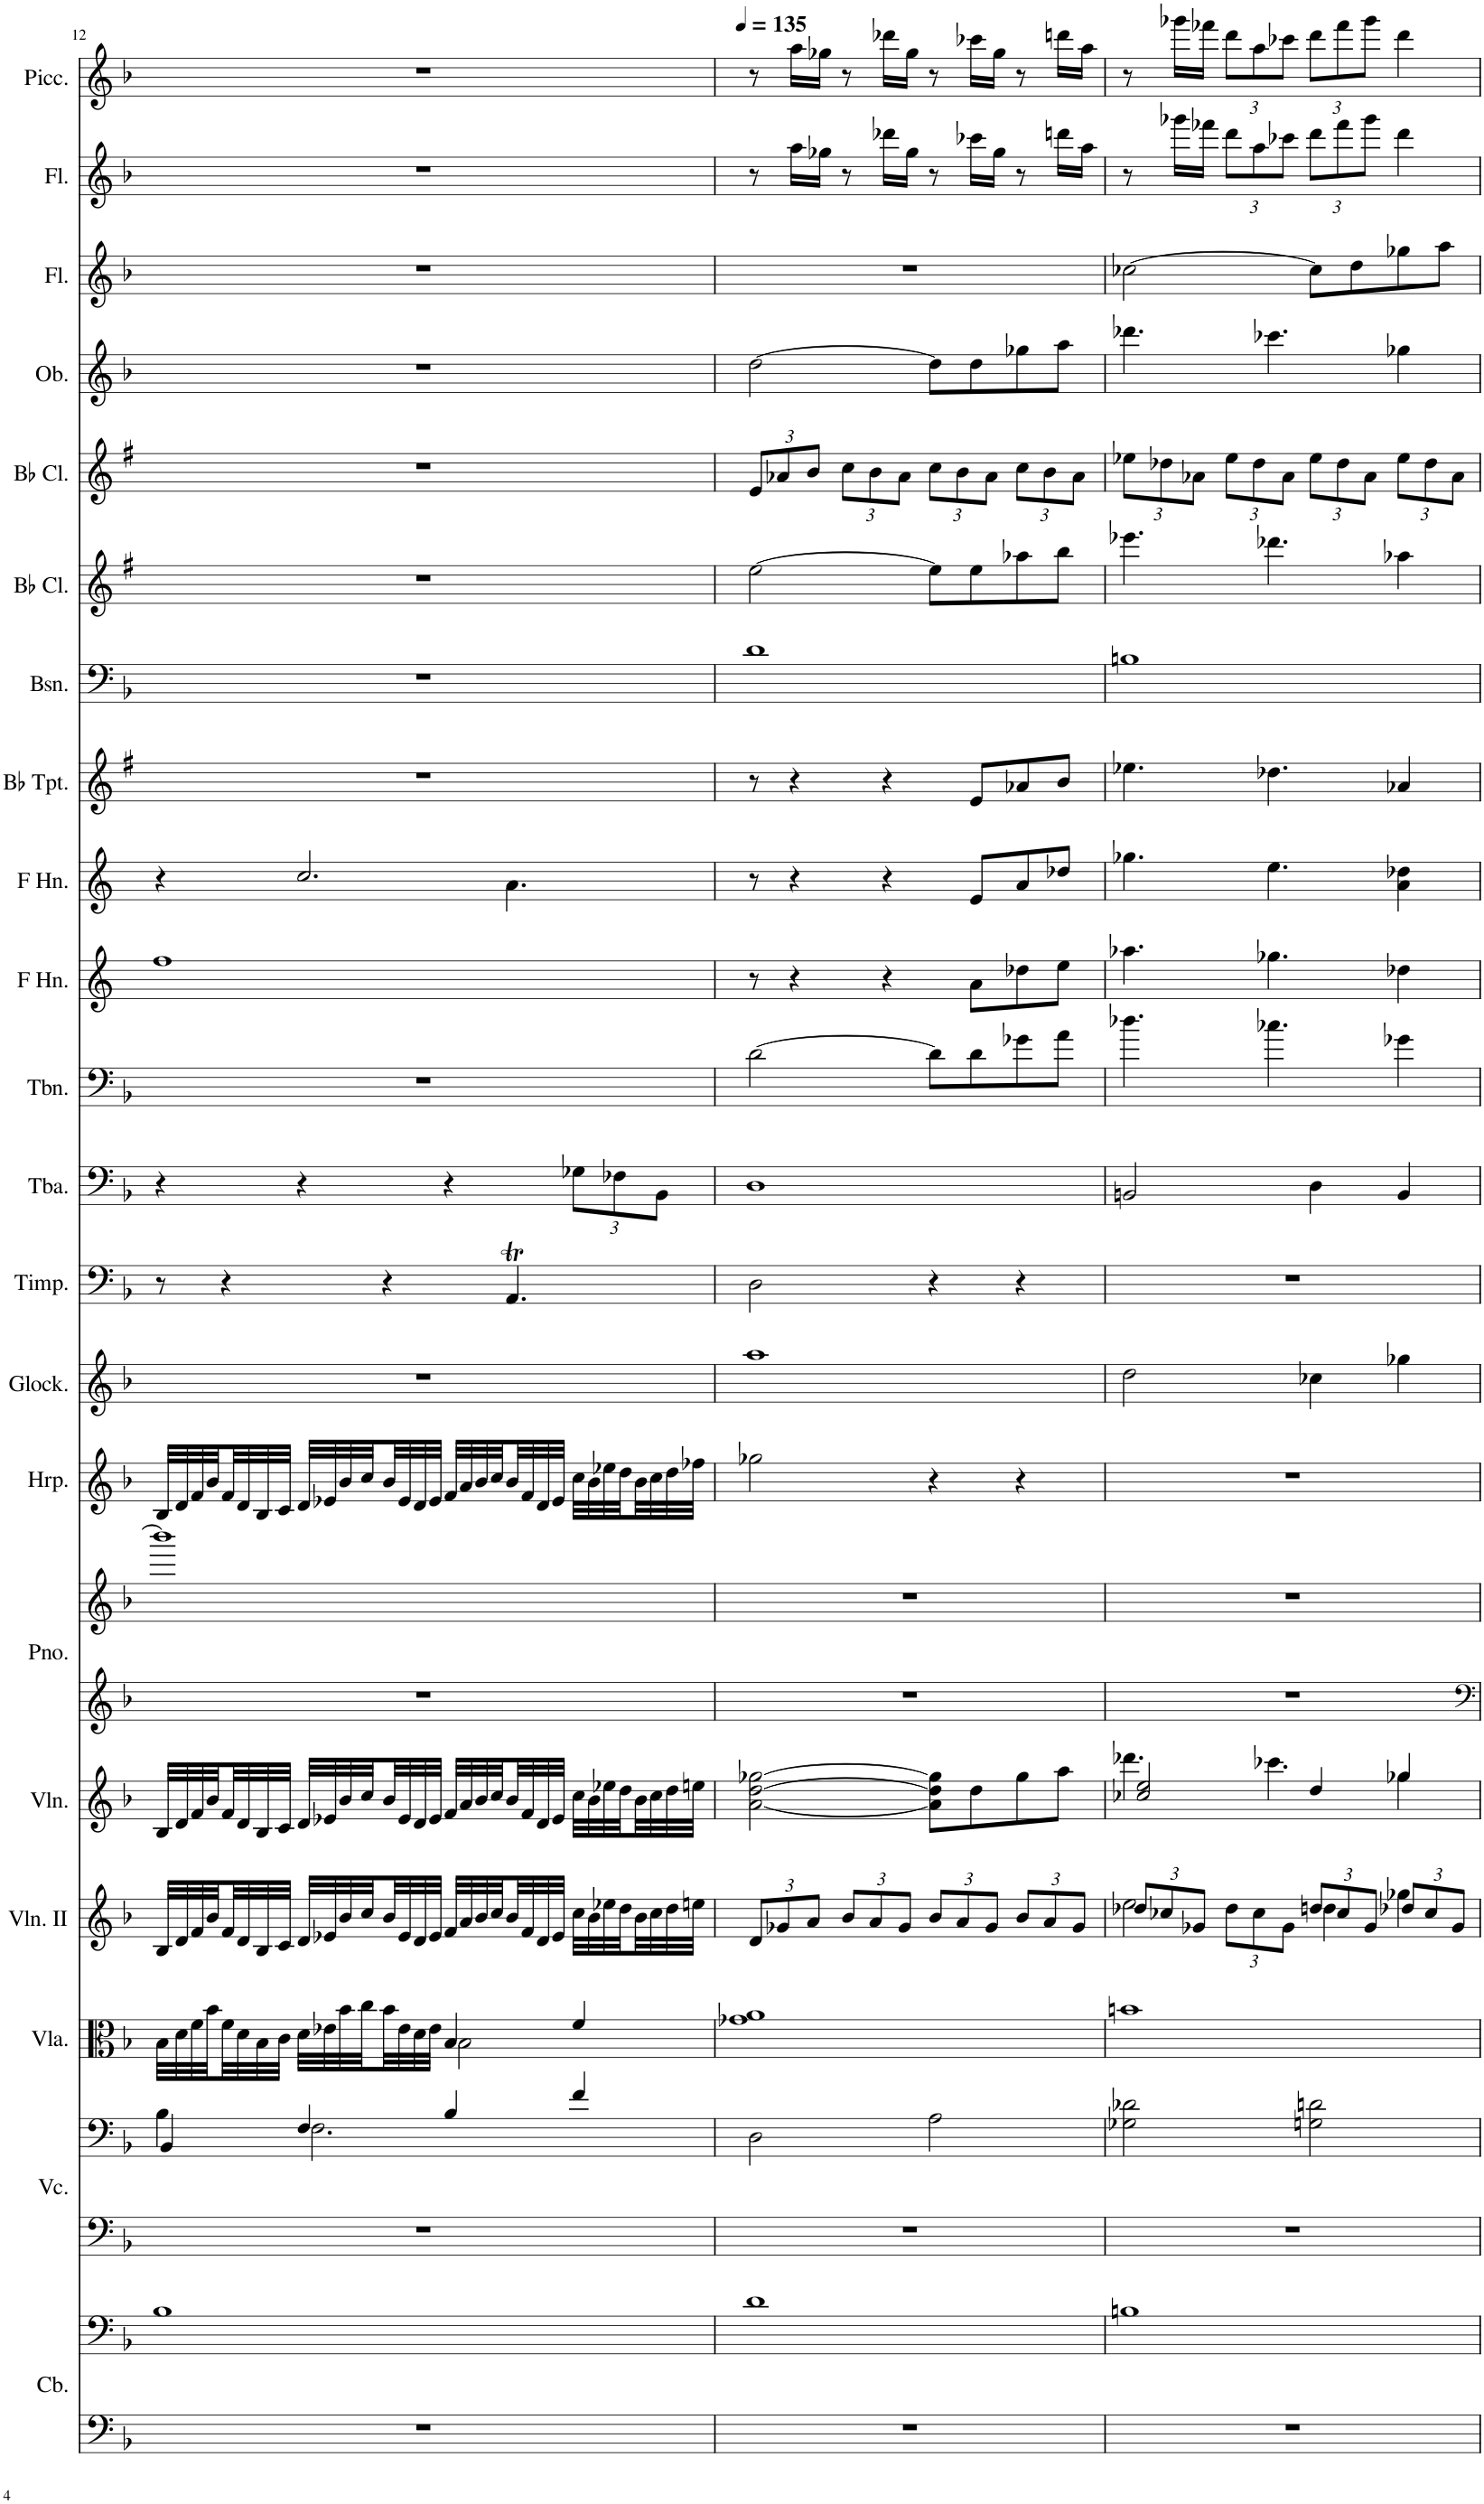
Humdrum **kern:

**kern	**kern	**kern	**kern	**kern	**kern	**kern	**kern	**kern	**kern	**kern	**kern	**kern	**kern	**kern	**kern	**kern	**kern	**kern	**kern	**kern	**kern	**kern	**kern
*part21	*part21	*part20	*part20	*part19	*part18	*part17	*part16	*part16	*part15	*part14	*part13	*part12	*part11	*part10	*part9	*part8	*part7	*part6	*part5	*part4	*part3	*part2	*part1
*staff24	*staff23	*staff22	*staff21	*staff20	*staff19	*staff18	*staff17	*staff16	*staff15	*staff14	*staff13	*staff12	*staff11	*staff10	*staff9	*staff8	*staff7	*staff6	*staff5	*staff4	*staff3	*staff2	*staff1
*I"Contrabass	*	*I"Violoncello	*	*I"Viola	*I"Violin II	*I"Violin	*I"Piano	*	*I"Harp	*I"Glockenspiel	*I"Timpani	*I"Tuba	*I"Trombone	*I"Horn in F	*I"Horn in F	*I"Bb Trumpet	*I"Bassoon	*I"Bb Clarinet	*I"Bb Clarinet	*I"Oboe	*I"Flute	*I"Flute	*I"Piccolo
*I'Cb.	*	*I'Vc.	*	*I'Vla.	*I'Vln. II	*I'Vln.	*I'Pno.	*	*I'Hrp.	*I'Glock.	*I'Timp.	*I'Tba.	*I'Tbn.	*	*	*I'Bb Tpt.	*I'Bsn.	*I'Bb Cl.	*I'Bb Cl.	*I'Ob.	*I'Fl.	*I'Fl.	*I'Picc.
!!LO:PB:g=z
*clefF4	*clefF4	*clefF4	*clefF4	*clefC3	*clefG2	*clefG2	*clefG2	*clefG2	*clefG2	*clefG2	*clefF4	*clefF4	*clefF4	*clefG2	*clefG2	*clefG2	*clefF4	*clefG2	*clefG2	*clefG2	*clefG2	*clefG2	*clefG2
*Trd7c12	*Trd7c12	*	*	*	*	*	*	*	*	*Trd-14c-24	*	*	*	*Trd4c7	*Trd4c7	*Trd1c2	*	*Trd1c2	*Trd1c2	*	*	*	*Trd-7c-12
*k[b-]	*k[b-]	*k[b-]	*k[b-]	*k[b-]	*k[b-]	*k[b-]	*k[b-]	*k[b-]	*k[b-]	*k[b-]	*k[b-]	*k[b-]	*k[b-]	*k[]	*k[]	*k[f#]	*k[b-]	*k[f#]	*k[f#]	*k[b-]	*k[b-]	*k[b-]	*k[b-]
*M4/4	*M4/4	*M4/4	*M4/4	*M4/4	*M4/4	*M4/4	*M4/4	*M4/4	*M4/4	*M4/4	*M4/4	*M4/4	*M4/4	*M4/4	*M4/4	*M4/4	*M4/4	*M4/4	*M4/4	*M4/4	*M4/4	*M4/4	*M4/4
=12	=12	=12	=12	=12	=12	=12	=12	=12	=12	=12	=12	=12	=12	=12	=12	=12	=12	=12	=12	=12	=12	=12	=12
*	*	*	*^	*^	*	*	*	*	*	*	*	*	*	*	*^	*	*	*	*	*	*	*	*
1r	1B-	1r	4BB-/	4B-\	32B-\LLL	2ryy	32B-/LLL	32B-/LLL	1r	1bbb-]	32B-/LLL	1r	8r	4r	1r	1ff	4r	8ryy	1r	1r	1r	1r	1r	1r	1r	1r
.	.	.	.	.	32d\	.	32d/	32d/	.	.	32d/	.	.	.	.	.	.	.	.	.	.	.	.	.	.	.
.	.	.	.	.	32f\	.	32f/	32f/	.	.	32f/	.	.	.	.	.	.	.	.	.	.	.	.	.	.	.
.	.	.	.	.	32b-\	.	32b-/	32b-/	.	.	32b-/	.	.	.	.	.	.	.	.	.	.	.	.	.	.	.
*	*	*	*	*	*	*	*	*	*	*	*	*	*	*	*	*	*v	*v	*	*	*	*	*	*	*	*
.	.	.	.	.	32f\	.	32f/	32f/	.	.	32f/	.	4r	.	.	.	.	.	.	.	.	.	.	.	.
.	.	.	.	.	32d\	.	32d/	32d/	.	.	32d/	.	.	.	.	.	.	.	.	.	.	.	.	.	.
.	.	.	.	.	32B-\	.	32B-/	32B-/	.	.	32B-/	.	.	.	.	.	.	.	.	.	.	.	.	.	.
.	.	.	.	.	32c\JJJ	.	32c/JJJ	32c/JJJ	.	.	32c/JJJ	.	.	.	.	.	.	.	.	.	.	.	.	.	.
.	.	.	4F/	2.F\	32d\LLL	.	32d/LLL	32d/LLL	.	.	32d/LLL	.	.	4r	.	.	2.cc/	.	.	.	.	.	.	.	.
.	.	.	.	.	32e-X\	.	32e-X/	32e-X/	.	.	32e-X/	.	.	.	.	.	.	.	.	.	.	.	.	.	.
.	.	.	.	.	32b-\	.	32b-/	32b-/	.	.	32b-/	.	.	.	.	.	.	.	.	.	.	.	.	.	.
.	.	.	.	.	32cc\	.	32cc/	32cc/	.	.	32cc/	.	.	.	.	.	.	.	.	.	.	.	.	.	.
.	.	.	.	.	32b-\	.	32b-/	32b-/	.	.	32b-/	.	4r	.	.	.	.	.	.	.	.	.	.	.	.
.	.	.	.	.	32e-\	.	32e-/	32e-/	.	.	32e-/	.	.	.	.	.	.	.	.	.	.	.	.	.	.
.	.	.	.	.	32d\	.	32d/	32d/	.	.	32d/	.	.	.	.	.	.	.	.	.	.	.	.	.	.
.	.	.	.	.	32e-\JJJ	.	32e-/JJJ	32e-/JJJ	.	.	32e-/JJJ	.	.	.	.	.	.	.	.	.	.	.	.	.	.
.	.	.	4B-/	.	4B-/	2B-\	32f/LLL	32f/LLL	.	.	32f/LLL	.	.	4r	.	.	.	.	.	.	.	.	.	.	.
.	.	.	.	.	.	.	32a/	32a/	.	.	32a/	.	.	.	.	.	.	.	.	.	.	.	.	.	.
.	.	.	.	.	.	.	32b-/	32b-/	.	.	32b-/	.	.	.	.	.	.	.	.	.	.	.	.	.	.
.	.	.	.	.	.	.	32cc/	32cc/	.	.	32cc/	.	.	.	.	.	.	.	.	.	.	.	.	.	.
*	*	*	*	*	*	*	*	*	*	*	*	*	*	*	*	*	*^	*	*	*	*	*	*	*	*
.	.	.	.	.	.	.	32b-/	32b-/	.	.	32b-/	.	4.AAt/	.	.	.	.	4.a\	.	.	.	.	.	.	.	.
.	.	.	.	.	.	.	32f/	32f/	.	.	32f/	.	.	.	.	.	.	.	.	.	.	.	.	.	.	.
.	.	.	.	.	.	.	32d/	32d/	.	.	32d/	.	.	.	.	.	.	.	.	.	.	.	.	.	.	.
.	.	.	.	.	.	.	32e-/JJJ	32e-/JJJ	.	.	32e-/JJJ	.	.	.	.	.	.	.	.	.	.	.	.	.	.	.
*	*	*	*	*	*	*	*	*	*	*	*	*	*	*Xbrackettup	*	*	*	*	*	*	*	*	*	*	*	*
.	.	.	4f/	.	4f/	.	32cc\LLL	32cc\LLL	.	.	32cc\LLL	.	.	12G-X\L	.	.	.	.	.	.	.	.	.	.	.	.
.	.	.	.	.	.	.	32b-\	32b-\	.	.	32b-\	.	.	.	.	.	.	.	.	.	.	.	.	.	.	.
.	.	.	.	.	.	.	32ee-X\	32ee-X\	.	.	32ee-X\	.	.	.	.	.	.	.	.	.	.	.	.	.	.	.
.	.	.	.	.	.	.	.	.	.	.	.	.	.	12F-X\	.	.	.	.	.	.	.	.	.	.	.	.
.	.	.	.	.	.	.	32dd\	32dd\	.	.	32dd\	.	.	.	.	.	.	.	.	.	.	.	.	.	.	.
.	.	.	.	.	.	.	32b-\	32b-\	.	.	32b-\	.	.	.	.	.	.	.	.	.	.	.	.	.	.	.
.	.	.	.	.	.	.	32cc\	32cc\	.	.	32cc\	.	.	.	.	.	.	.	.	.	.	.	.	.	.	.
.	.	.	.	.	.	.	.	.	.	.	.	.	.	12BB-\J	.	.	.	.	.	.	.	.	.	.	.	.
.	.	.	.	.	.	.	32dd\	32dd\	.	.	32dd\	.	.	.	.	.	.	.	.	.	.	.	.	.	.	.
.	.	.	.	.	.	.	32een\JJJ	32een\JJJ	.	.	32ff-X\JJJ	.	.	.	.	.	.	.	.	.	.	.	.	.	.	.
*	*	*	*v	*v	*	*	*	*	*	*	*	*	*	*	*	*	*v	*v	*	*	*	*	*	*	*	*
*	*	*	*	*v	*v	*	*	*	*	*	*	*	*	*	*	*	*	*	*	*	*	*	*	*
=13	=13	=13	=13	=13	=13	=13	=13	=13	=13	=13	=13	=13	=13	=13	=13	=13	=13	=13	=13	=13	=13	=13	=13
*	*	*	*	*	*Xbrackettup	*	*	*	*	*	*	*	*	*	*	*	*	*	*Xbrackettup	*	*	*	*
*	*	*	*	*	*	*	*	*	*	*	*	*	*	*	*	*	*	*	*	*	*	*	*MM135
1r	1d	1r	2D\	1g-X 1a	12d/L	[2a\ [2dd\ [2gg-X\	1r	1r	2gg-X\	1aa	2D\	1D	[2d\	8r	8r	8r	1d	[2ee\	12e/L	[2dd\	1r	8r	8r
.	.	.	.	.	12g-X/	.	.	.	.	.	.	.	.	.	.	.	.	.	12a-X/	.	.	.	.
.	.	.	.	.	.	.	.	.	.	.	.	.	.	4r	4r	4r	.	.	.	.	.	16aa\LL	16aa\LL
.	.	.	.	.	12a/J	.	.	.	.	.	.	.	.	.	.	.	.	.	12b/J	.	.	.	.
.	.	.	.	.	.	.	.	.	.	.	.	.	.	.	.	.	.	.	.	.	.	16gg-X\JJ	16gg-X\JJ
.	.	.	.	.	12b-/L	.	.	.	.	.	.	.	.	.	.	.	.	.	12cc\L	.	.	8r	8r
.	.	.	.	.	12a/	.	.	.	.	.	.	.	.	.	.	.	.	.	12b\	.	.	.	.
.	.	.	.	.	.	.	.	.	.	.	.	.	.	4r	4r	4r	.	.	.	.	.	16ddd-X\LL	16ddd-X\LL
.	.	.	.	.	12g-/J	.	.	.	.	.	.	.	.	.	.	.	.	.	12a-\J	.	.	.	.
.	.	.	.	.	.	.	.	.	.	.	.	.	.	.	.	.	.	.	.	.	.	16gg-\JJ	16gg-\JJ
.	.	.	2A\	.	12b-/L	8a\] 8dd\] 8gg-\]L	.	.	4r	.	4r	.	8d\L]	.	.	.	.	8ee\L]	12cc\L	8dd\L]	.	8r	8r
.	.	.	.	.	12a/	.	.	.	.	.	.	.	.	.	.	.	.	.	12b\	.	.	.	.
.	.	.	.	.	.	8dd\	.	.	.	.	.	.	8d\	8a\L	8e/L	8e/L	.	8ee\	.	8dd\	.	16ccc-X\LL	16ccc-X\LL
.	.	.	.	.	12g-/J	.	.	.	.	.	.	.	.	.	.	.	.	.	12a-\J	.	.	.	.
.	.	.	.	.	.	.	.	.	.	.	.	.	.	.	.	.	.	.	.	.	.	16gg-\JJ	16gg-\JJ
.	.	.	.	.	12b-/L	8gg-\	.	.	4r	.	4r	.	8g-X\	8dd-X\	8a/	8a-X/	.	8aa-X\	12cc\L	8gg-X\	.	8r	8r
.	.	.	.	.	12a/	.	.	.	.	.	.	.	.	.	.	.	.	.	12b\	.	.	.	.
.	.	.	.	.	.	8aa\J	.	.	.	.	.	.	8a\J	8ee\J	8dd-X/J	8b/J	.	8bb\J	.	8aa\J	.	16dddn\LL	16dddn\LL
.	.	.	.	.	12g-/J	.	.	.	.	.	.	.	.	.	.	.	.	.	12a-\J	.	.	.	.
.	.	.	.	.	.	.	.	.	.	.	.	.	.	.	.	.	.	.	.	.	.	16aa\JJ	16aa\JJ
=14	=14	=14	=14	=14	=14	=14	=14	=14	=14	=14	=14	=14	=14	=14	=14	=14	=14	=14	=14	=14	=14	=14	=14
*	*	*	*	*	*^	*^	*	*	*	*	*	*	*	*	*	*	*	*	*	*	*	*	*
1r	1Bn	1r	2G-X\ 2d-X\	1bn	12dd-X/L	2ee\	2cc-X/ 2ee/	4.ddd-X\	1r	1r	1r	2dd\	1r	2BBn/	4.dd-X\	4.aa-X\	4.gg-X\	4.ee-X\	1Bn	4.eee-X\	12ee-X\L	4.ddd-X\	[2cc-X\	8r	8r
.	.	.	.	.	12cc-X/	.	.	.	.	.	.	.	.	.	.	.	.	.	.	.	12dd-X\	.	.	.	.
.	.	.	.	.	.	.	.	.	.	.	.	.	.	.	.	.	.	.	.	.	.	.	.	16ggg-X\LL	16ggg-X\LL
.	.	.	.	.	12g-X/J	.	.	.	.	.	.	.	.	.	.	.	.	.	.	.	12a-X\J	.	.	.	.
.	.	.	.	.	.	.	.	.	.	.	.	.	.	.	.	.	.	.	.	.	.	.	.	16fff-X\JJ	16fff-X\JJ
*	*	*	*	*	*	*	*	*	*	*	*	*	*	*	*	*	*	*	*	*	*	*	*	*Xbrackettup	*Xbrackettup
.	.	.	.	.	12dd-\L	.	.	.	.	.	.	.	.	.	.	.	.	.	.	.	12ee-\L	.	.	12ddd\L	12ddd\L
.	.	.	.	.	12cc-\	.	.	.	.	.	.	.	.	.	.	.	.	.	.	.	12dd-\	.	.	12aa\	12aa\
.	.	.	.	.	.	.	.	4.ccc-X\	.	.	.	.	.	.	4.cc-X\	4.gg-X\	4.ee\	4.dd-X\	.	4.ddd-X\	.	4.ccc-X\	.	.	.
.	.	.	.	.	12g-\J	.	.	.	.	.	.	.	.	.	.	.	.	.	.	.	12a-\J	.	.	12ccc-X\J	12ccc-X\J
.	.	.	2Gn\ 2dn\	.	12dd-/L	4ddn\	4dd/	.	.	.	.	4cc-X\	.	4D\	.	.	.	.	.	.	12ee-\L	.	8cc-\L]	12ddd\L	12ddd\L
.	.	.	.	.	12cc-/	.	.	.	.	.	.	.	.	.	.	.	.	.	.	.	12dd-\	.	.	12fff-\	12fff-\
.	.	.	.	.	.	.	.	.	.	.	.	.	.	.	.	.	.	.	.	.	.	.	8dd\	.	.
.	.	.	.	.	12g-/J	.	.	.	.	.	.	.	.	.	.	.	.	.	.	.	12a-\J	.	.	12ggg-\J	12ggg-\J
.	.	.	.	.	12dd-X/L	4gg-X\	4gg-X/	4gg-\	.	.	.	4gg-X\	.	4BB/	4g-X\	4dd-X\	4a\ 4dd-X\	4a-X/	.	4aa-X\	12ee-\L	4gg-X\	8gg-X\	4ddd\	4ddd\
.	.	.	.	.	12cc-/	.	.	.	.	.	.	.	.	.	.	.	.	.	.	.	12dd-\	.	.	.	.
.	.	.	.	.	.	.	.	.	.	.	.	.	.	.	.	.	.	.	.	.	.	.	8aa\J	.	.
.	.	.	.	.	12g-/J	.	.	.	.	.	.	.	.	.	.	.	.	.	.	.	12a-\J	.	.	.	.
*	*	*	*	*	*v	*v	*	*	*	*	*	*	*	*	*	*	*	*	*	*	*	*	*	*	*
*	*	*	*	*	*	*v	*v	*	*	*	*	*	*	*	*	*	*	*	*	*	*	*	*	*
=	=	=	=	=	=	=	=	=	=	=	=	=	=	=	=	=	=	=	=	=	=	=	=
*-	*-	*-	*-	*-	*-	*-	*-	*-	*-	*-	*-	*-	*-	*-	*-	*-	*-	*-	*-	*-	*-	*-	*-
